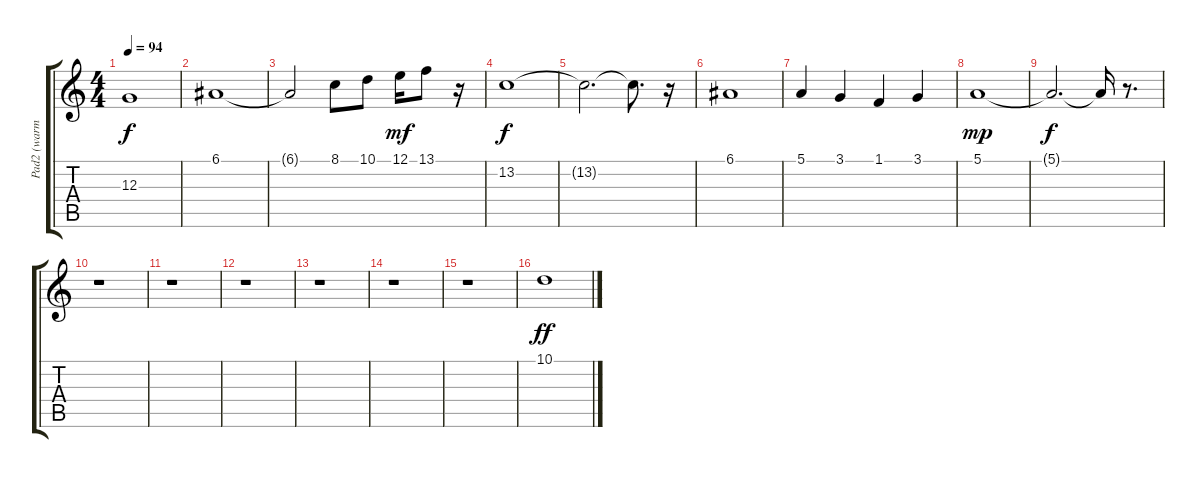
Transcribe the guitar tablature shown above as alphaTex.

\track ("Pad2 (warm)             " "Pad2 (warm") {instrument pad2warm}
\staff {score tabs}
\tuning (E4 B3 G3 D3 A2 E2) {hide}
\ts (4 4)
\tempo 94
\clef g2
\ks c
12.3{t}.1{dy f} |
6.1.1 |
6.1{t}.2 8.1.8 10.1.8 12.1.16{dy mf} 13.1.8 r.16 |
13.2.1{dy f} |
13.2{t}.2{d} 13.2{t}.8{d} r.16 |
6.1.1 |
5.1.4 3.1.4 1.1.4 3.1.4 |
5.1.1{dy mp} |
5.1{t}.2{d dy f} 5.1{t}.16 r.8{d} |
r.1 |
r.1 |
r.1 |
r.1 |
r.1 |
r.1 |
10.1.1{dy ff}
